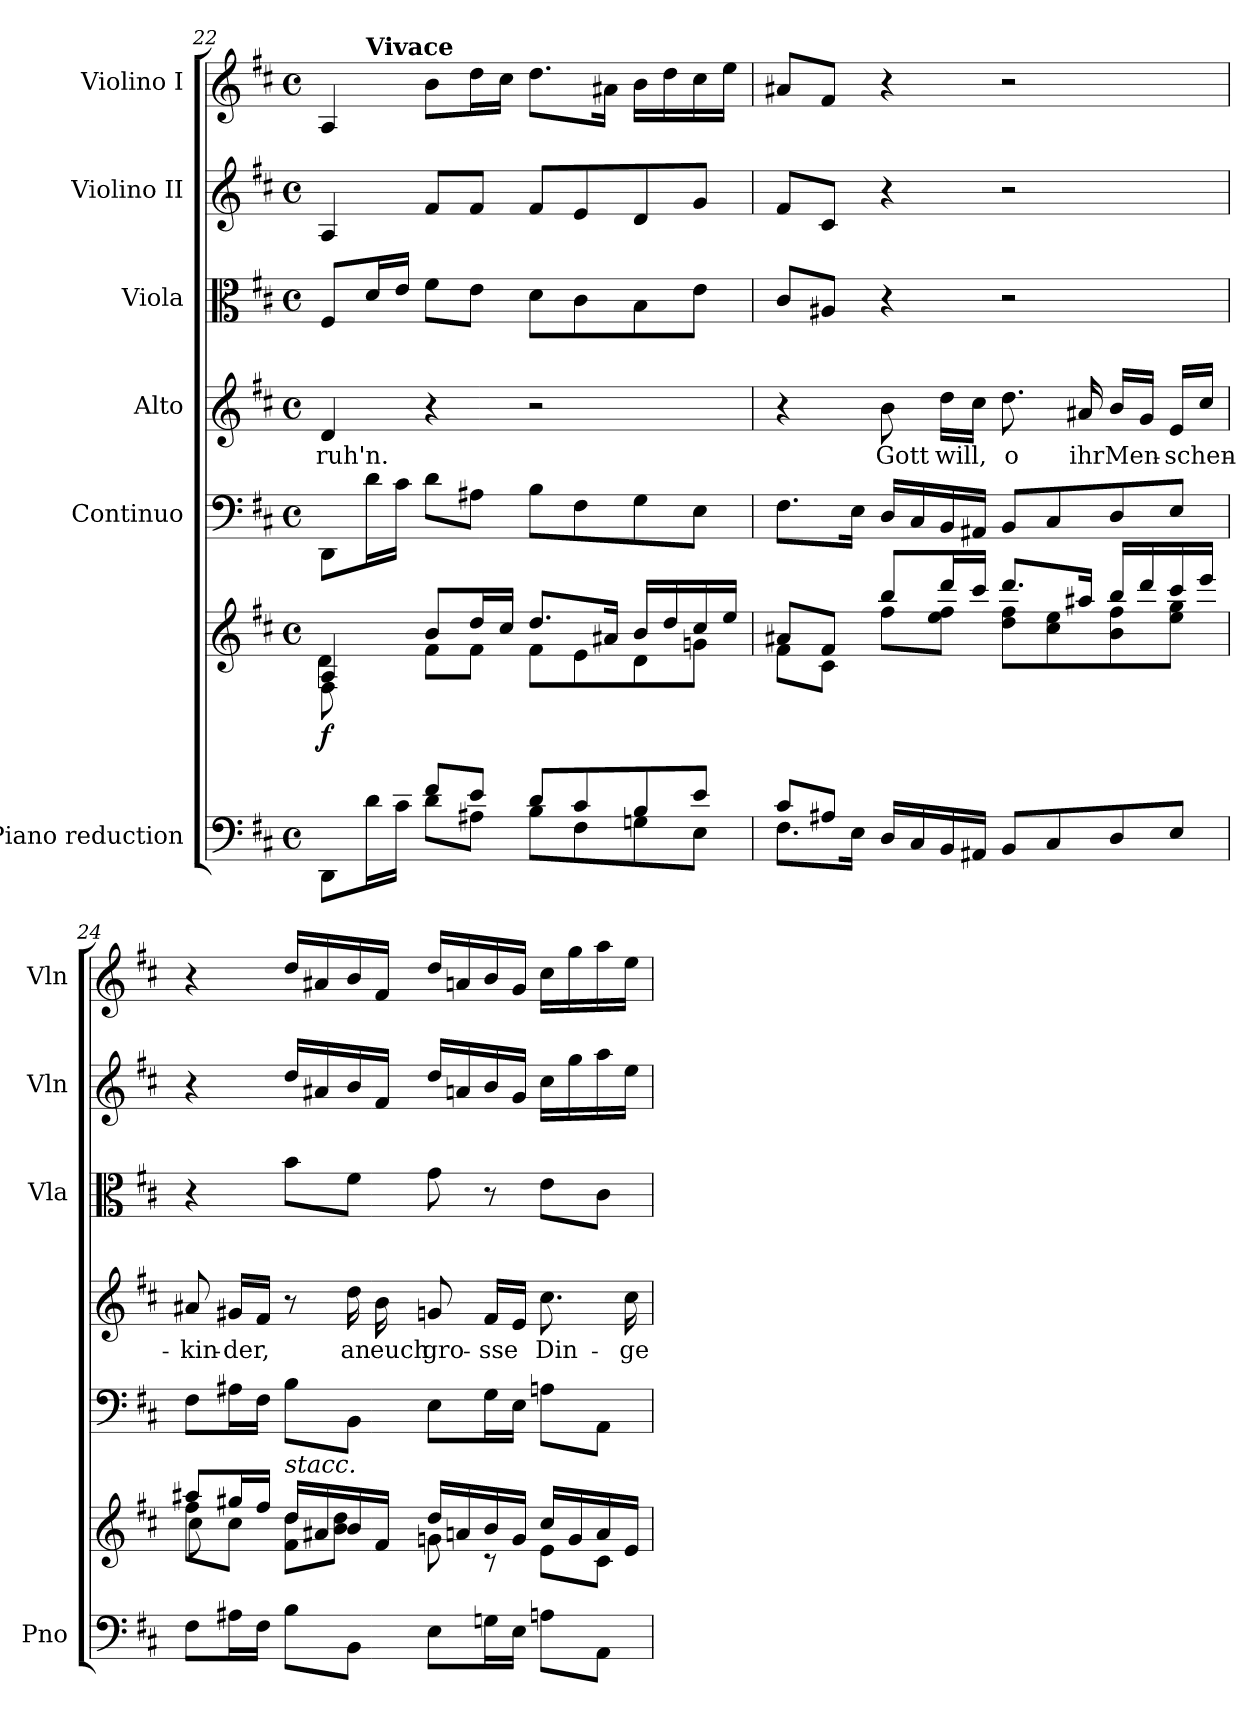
**kern	**kern	**dynam	**kern	**kern	**text	**kern	**kern	**kern
*part6	*part6	*part6	*part5	*part4	*part4	*part3	*part2	*part1
*staff7	*staff6	*staff6/7	*staff5	*staff4	*staff4	*staff3	*staff2	*staff1
*I"Piano reduction	*	*	*I"Continuo	*I"Alto	*	*I"Viola	*I"Violino II	*I"Violino I
*I'Pno	*	*	*	*	*	*I'Vla	*I'Vln	*I'Vln
!!LO:PB:g=z
*clefF4	*clefG2	*	*clefF4	*clefG2	*	*clefC3	*clefG2	*clefG2
*k[f#c#]	*k[f#c#]	*	*k[f#c#]	*k[f#c#]	*	*k[f#c#]	*k[f#c#]	*k[f#c#]
*M4/4	*M4/4	*	*M4/4	*M4/4	*	*M4/4	*M4/4	*M4/4
*met(c)	*met(c)	*	*met(c)	*met(c)	*	*met(c)	*met(c)	*met(c)
=22	=22	=22	=22	=22	=22	=22	=22	=22
*^	*^	*	*	*	*	*	*	*
*	*	*	*^	*	*	*	*	*	*	*
!	!	!	!	!	!LO:DY:b	!	!	!LO:LY:b	!	!	!
*	*	*	*	*	*	*	*	*	*	*	*^
8ryy	8DD\L	4A/	4d\	8F#\L	f	8DD\L	4d/	ruh'n.	8F#/L	4A/	4A/	8ryy
!	!	!	!	!	!	!	!	!	!	!	!	!LO:TX:a:B:t=Vivace
16d/L	16d\L	.	.	2..ryy	.	16d\L	.	.	16d/L	.	.	2..ryy
16e/JJ	16c#\JJ	.	.	.	.	16c#\JJ	.	.	16e/JJ	.	.	.
8f#/L	8d\L	8b/L	8f#\L	.	.	8d\L	4r	.	8f#\L	8f#/L	8b\L	.
8e/J	8A#X\J	16dd/L	8f#\J	.	.	8A#X\J	.	.	8e\J	8f#/J	16dd\L	.
.	.	16cc#/JJ	.	.	.	.	.	.	.	.	16cc#\JJ	.
8d/L	8B\L	8.dd/L	8f#\L	.	.	8B\L	2r	.	8d\L	8f#/L	8.dd\L	.
8c#/	8F#\	.	8e\	.	.	8F#\	.	.	8c#\	8e/	.	.
.	.	16a#X/Jk	.	.	.	.	.	.	.	.	16a#X\Jk	.
8B/	8Gn\	16b/LL	8d\	.	.	8G\	.	.	8B\	8d/	16b\LL	.
.	.	16dd/	.	.	.	.	.	.	.	.	16dd\	.
8e/J	8E\J	16cc#/	8gn\J	.	.	8E\J	.	.	8e\J	8g/J	16cc#\	.
.	.	16ee/JJ	.	.	.	.	.	.	.	.	16ee\JJ	.
*	*	*	*v	*v	*	*	*	*	*	*	*v	*v
=23	=23	=23	=23	=23	=23	=23	=23	=23	=23	=23
8c#/L	8.F#\L	8a#X/L	8f#\L	.	8.F#\L	4r	.	8c#/L	8f#/L	8a#X/L
8A#X/J	.	8f#/J	8c#\J	.	.	.	.	8A#X/J	8c#/J	8f#/J
.	16E\Jk	.	.	.	16E\Jk	.	.	.	.	.
!	!	!	!	!	!	!	!LO:LY:b	!	!	!
16D/LL	4ryy	8bb/L	8ff#\L	.	16D/LL	8b\	Gott	4r	4r	4r
16C#/	.	.	.	.	16C#/	.	.	.	.	.
!	!	!	!	!	!	!	!LO:LY:b	!	!	!
16BB/	.	16ddd/L	8ee\ 8ff#\J	.	16BB/	16dd\LL	will,	.	.	.
16AA#X/JJ	.	16ccc#/JJ	.	.	16AA#X/JJ	16cc#\JJ	.	.	.	.
!	!	!	!	!	!	!	!LO:LY:b	!	!	!
8BB/L	2ryy	8.ddd/L	8dd\ 8ff#\L	.	8BB/L	8.dd\	o	2r	2r	2r
8C#/	.	.	8cc#\ 8ee\	.	8C#/	.	.	.	.	.
!	!	!	!	!	!	!	!LO:LY:b	!	!	!
.	.	16aa#X/Jk	.	.	.	16a#X/	ihr	.	.	.
!	!	!	!	!	!	!	!LO:LY:b	!	!	!
8D/	.	16bb/LL	8b\ 8ff#\	.	8D/	16b/LL	Men-	.	.	.
.	.	16ddd/	.	.	.	16g/JJ	.	.	.	.
!	!	!	!	!	!	!	!LO:LY:b	!	!	!
8E/J	.	16ccc#/	8ee\ 8gg\J	.	8E/J	16e/LL	-schen-	.	.	.
.	.	16eee/JJ	.	.	.	16cc#/JJ	.	.	.	.
=24	=24	=24	=24	=24	=24	=24	=24	=24	=24	=24
*	*	*	*^	*	*	*	*	*	*	*
!	!	!	!	!	!	!	!	!LO:LY:b	!	!	!
8ryy	8F#\L	8aa#X/L	8ff#\L	8cc#\L	.	8F#\L	8a#X/	-kin-	4r	4r	4r
!	!	!	!	!	!	!	!	!LO:LY:b	!	!	!
8A#X/J	16A#\L	16gg#X/L	8cc#\J	2..ryy	.	16A#X\L	16g#X/LL	-der,	.	.	.
.	16F#\JJ	16ff#/JJ	.	.	.	16F#\JJ	16f#/JJ	.	.	.	.
!	!	!LO:TX:a:i:t=stacc.	!	!	!	!	!	!	!	!	!
4ryy	8B\L	16dd/LL	8f#\ 8dd\L	.	.	8B\L	8r	.	8b\L	16dd/LL	16dd/LL
.	.	16a#X/	.	.	.	.	.	.	.	16a#X/	16a#X/
!	!	!	!	!	!	!	!	!LO:LY:b	!	!	!
.	8BB\J	16b/	8b\ 8dd\J	.	.	8BB\J	16dd\	an	8f#\J	16b/	16b/
!	!	!	!	!	!	!	!	!LO:LY:b	!	!	!
.	.	16f#/JJ	.	.	.	.	16b\	euch	.	16f#/JJ	16f#/JJ
!	!	!	!	!	!	!	!	!LO:LY:b	!	!	!
2ryy	8E\L	16dd/LL	8gn\	.	.	8E\L	8gn/	gro-	8g\	16dd/LL	16dd/LL
.	.	16an/	.	.	.	.	.	.	.	16an/	16an/
!	!	!	!	!	!	!	!	!LO:LY:b	!	!	!
.	16Gn\L	16b/	8r	.	.	16G\L	16f#/LL	-sse	8r	16b/	16b/
.	16E\JJ	16g/JJ	.	.	.	16E\JJ	16e/JJ	.	.	16g/JJ	16g/JJ
!	!	!	!	!	!	!	!	!LO:LY:b	!	!	!
.	8An\L	16cc#/LL	8e\L	.	.	8An\L	8.cc#\	Din-	8e\L	16cc#\LL	16cc#\LL
.	.	16g/	.	.	.	.	.	.	.	16gg\	16gg\
.	8AA\J	16a/	8c#\J	.	.	8AA\J	.	.	8c#\J	16aa\	16aa\
!	!	!	!	!	!	!	!	!LO:LY:b	!	!	!
.	.	16e/JJ	.	.	.	.	16cc#\	-ge	.	16ee\JJ	16ee\JJ
*v	*v	*	*	*	*	*	*	*	*	*	*
*	*v	*v	*v	*	*	*	*	*	*	*
=	=	=	=	=	=	=	=	=
*-	*-	*-	*-	*-	*-	*-	*-	*-
